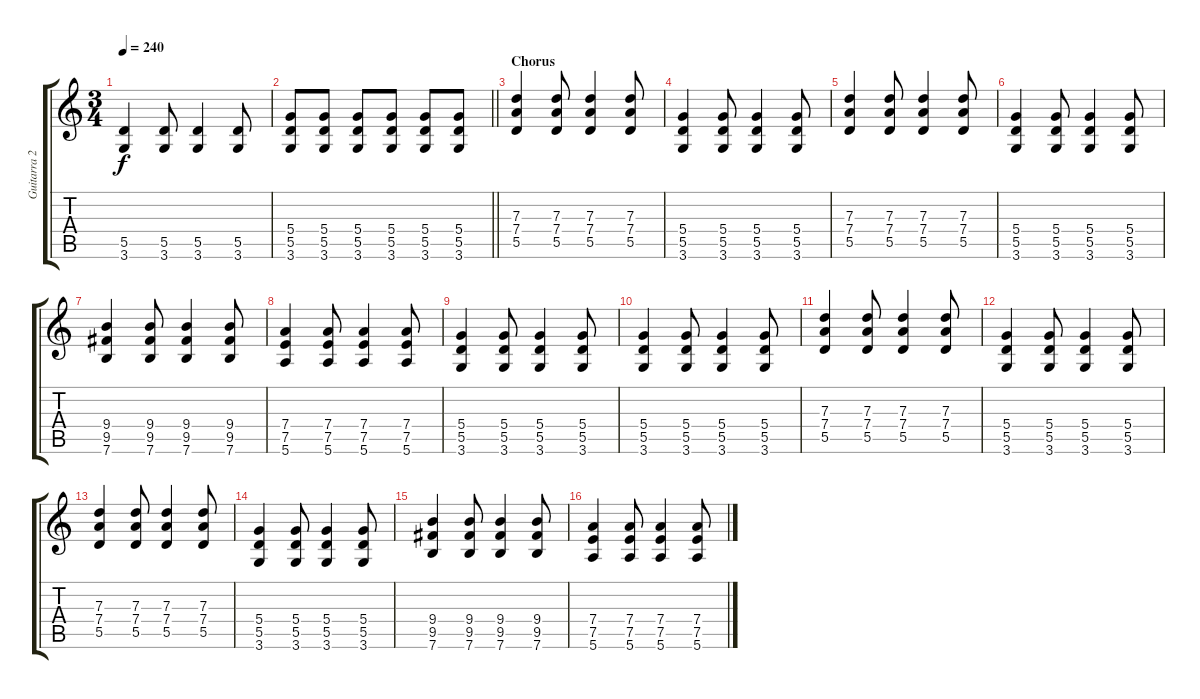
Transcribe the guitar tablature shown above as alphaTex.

\track ("Guitarra 2 - Erik" "Guitarra 2") {instrument overdrivenguitar}
\staff {score tabs}
\tuning (E4 B3 G3 D3 A2 E2) {hide}
\ts (3 4)
\tempo 240
\clef g2
\ks c
(5.5 3.6).4{dy f} (5.5 3.6).8 (5.5 3.6).4 (5.5 3.6).8 |
\barLineRight lightlight
(5.4 5.5 3.6).8 (5.4 5.5 3.6).8 (5.4 5.5 3.6).8 (5.4 5.5 3.6).8 (5.4 5.5 3.6).8 (5.4 5.5 3.6).8 |
\section ("" "Chorus")
(7.3 7.4 5.5).4 (7.3 7.4 5.5).8 (7.3 7.4 5.5).4 (7.3 7.4 5.5).8 |
(5.4 5.5 3.6).4 (5.4 5.5 3.6).8 (5.4 5.5 3.6).4 (5.4 5.5 3.6).8 |
(7.3 7.4 5.5).4 (7.3 7.4 5.5).8 (7.3 7.4 5.5).4 (7.3 7.4 5.5).8 |
(5.4 5.5 3.6).4 (5.4 5.5 3.6).8 (5.4 5.5 3.6).4 (5.4 5.5 3.6).8 |
(9.4 9.5 7.6).4 (9.4 9.5 7.6).8 (9.4 9.5 7.6).4 (9.4 9.5 7.6).8 |
(7.4 7.5 5.6).4 (7.4 7.5 5.6).8 (7.4 7.5 5.6).4 (7.4 7.5 5.6).8 |
(5.4 5.5 3.6).4 (5.4 5.5 3.6).8 (5.4 5.5 3.6).4 (5.4 5.5 3.6).8 |
(5.4 5.5 3.6).4 (5.4 5.5 3.6).8 (5.4 5.5 3.6).4 (5.4 5.5 3.6).8 |
(7.3 7.4 5.5).4 (7.3 7.4 5.5).8 (7.3 7.4 5.5).4 (7.3 7.4 5.5).8 |
(5.4 5.5 3.6).4 (5.4 5.5 3.6).8 (5.4 5.5 3.6).4 (5.4 5.5 3.6).8 |
(7.3 7.4 5.5).4 (7.3 7.4 5.5).8 (7.3 7.4 5.5).4 (7.3 7.4 5.5).8 |
(5.4 5.5 3.6).4 (5.4 5.5 3.6).8 (5.4 5.5 3.6).4 (5.4 5.5 3.6).8 |
(9.4 9.5 7.6).4 (9.4 9.5 7.6).8 (9.4 9.5 7.6).4 (9.4 9.5 7.6).8 |
(7.4 7.5 5.6).4 (7.4 7.5 5.6).8 (7.4 7.5 5.6).4 (7.4 7.5 5.6).8
